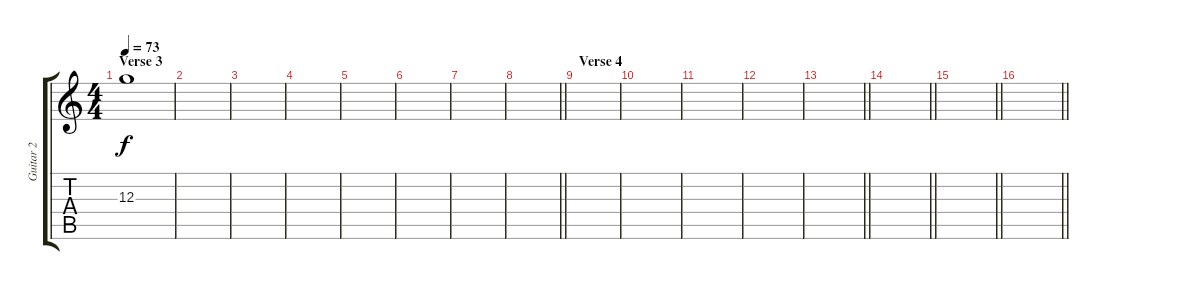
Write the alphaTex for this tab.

\track ("Guitar 2" "Guitar 2") {instrument electricguitarjazz}
\staff {score tabs}
\tuning (E4 B3 G3 D3 A2 E2) {hide}
\ts (4 4)
\section ("" "Verse 3")
\tempo 73
\clef g2
\ks c
12.3{t}.1{dy f} |
|
|
|
|
|
|
\barLineRight lightlight
|
\section ("" "Verse 4")
|
|
|
|
\barLineRight lightlight
|
\barLineRight lightlight
|
\barLineRight lightlight
|
\barLineRight lightlight
